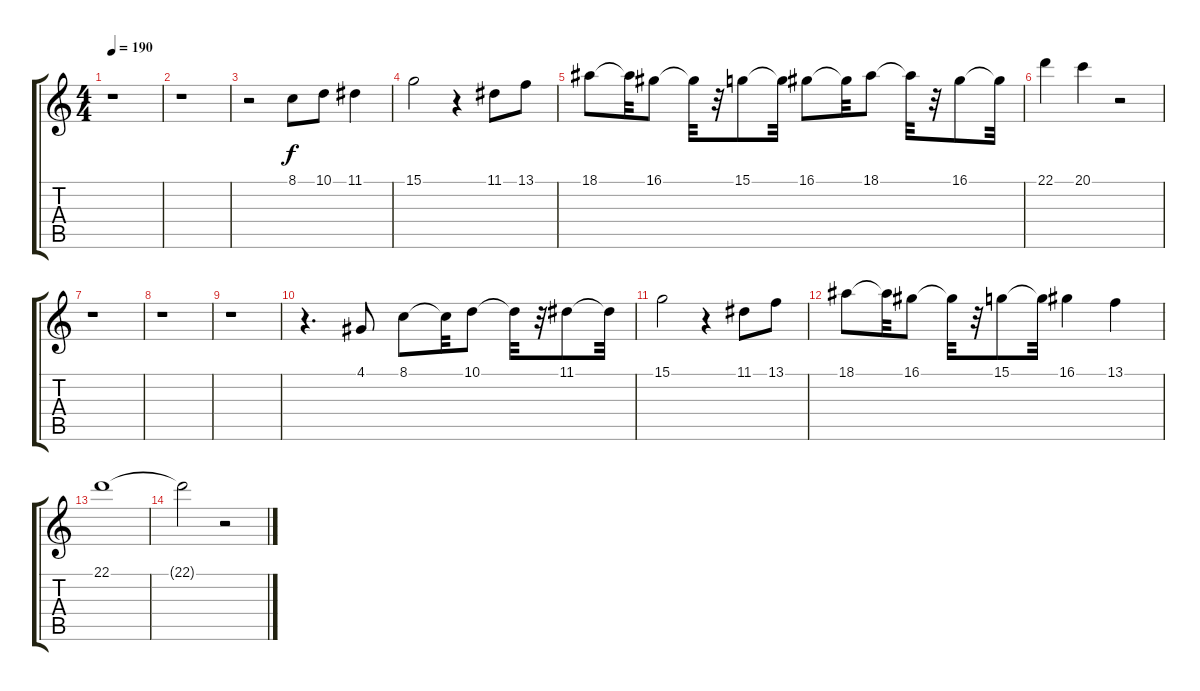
\track "" {instrument harmonica}
\staff {score tabs}
\tuning (E4 B3 G3 D3 A2 E2) {hide}
\ts (4 4)
\tempo 190
\clef g2
\ks c
r.1{dy f} |
r.1 |
r.2 8.1.8 10.1.8 11.1.4 |
15.1.2 r.4 11.1.8 13.1.8 |
18.1.8 18.1{t}.32 16.1.8 16.1{t}.32 r.32 15.1.8 15.1{t}.32 16.1.8 16.1{t}.32 18.1.8 18.1{t}.32 r.32 16.1.8 16.1{t}.32 |
22.1.4 20.1.4 r.2 |
r.1 |
r.1 |
r.1 |
r.4{d} 4.1.8 8.1.8 8.1{t}.32 10.1.8 10.1{t}.32 r.32 11.1.8 11.1{t}.32 |
15.1.2 r.4 11.1.8 13.1.8 |
18.1.8 18.1{t}.32 16.1.8 16.1{t}.32 r.32 15.1.8 15.1{t}.32 16.1.4 13.1.4 |
22.1.1 |
22.1{t}.2 r.2
